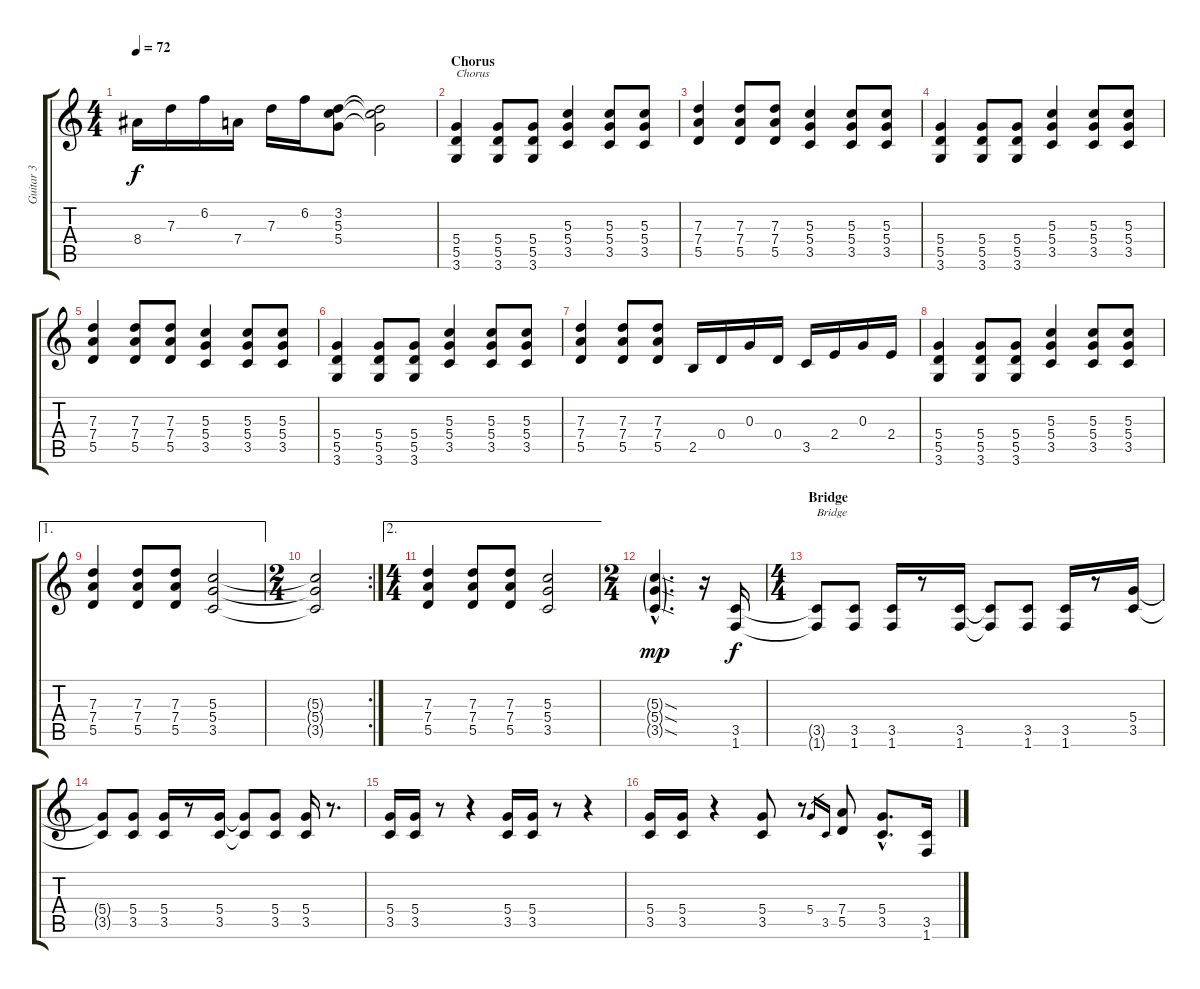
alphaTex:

\track ("Guitar 3" "Guitar 3") {instrument electricguitarclean}
\staff {score tabs}
\tuning (E4 B3 G3 D3 A2 E2) {hide}
\ts (4 4)
\tempo 72
\clef g2
\ks c
8.4.16{dy f} 7.3.16 6.2.16 7.4.16 7.3.16 6.2.16 (3.2 5.3 5.4).8 (3.2{t} 5.3{t} 5.4{t}).2 |
\section ("" "Chorus")
(5.4 5.5 3.6).4{txt "Chorus"} (5.4 5.5 3.6).8 (5.4 5.5 3.6).8 (5.3 5.4 3.5).4 (5.3 5.4 3.5).8 (5.3 5.4 3.5).8 |
(7.3 7.4 5.5).4 (7.3 7.4 5.5).8 (7.3 7.4 5.5).8 (5.3 5.4 3.5).4 (5.3 5.4 3.5).8 (5.3 5.4 3.5).8 |
(5.4 5.5 3.6).4 (5.4 5.5 3.6).8 (5.4 5.5 3.6).8 (5.3 5.4 3.5).4 (5.3 5.4 3.5).8 (5.3 5.4 3.5).8 |
(7.3 7.4 5.5).4 (7.3 7.4 5.5).8 (7.3 7.4 5.5).8 (5.3 5.4 3.5).4 (5.3 5.4 3.5).8 (5.3 5.4 3.5).8 |
(5.4 5.5 3.6).4 (5.4 5.5 3.6).8 (5.4 5.5 3.6).8 (5.3 5.4 3.5).4 (5.3 5.4 3.5).8 (5.3 5.4 3.5).8 |
(7.3 7.4 5.5).4 (7.3 7.4 5.5).8 (7.3 7.4 5.5).8 2.5.16 0.4.16 0.3.16 0.4.16 3.5.16 2.4.16 0.3.16 2.4.16 |
(5.4 5.5 3.6).4 (5.4 5.5 3.6).8 (5.4 5.5 3.6).8 (5.3 5.4 3.5).4 (5.3 5.4 3.5).8 (5.3 5.4 3.5).8 |
\ae 1
(7.3 7.4 5.5).4 (7.3 7.4 5.5).8 (7.3 7.4 5.5).8 (5.3 5.4 3.5).2 |
\rc 2
\ts (2 4)
(5.3{t} 5.4{t} 3.5{t}).2 |
\ae 2
\ts (4 4)
(7.3 7.4 5.5).4 (7.3 7.4 5.5).8 (7.3 7.4 5.5).8 (5.3 5.4 3.5).2 |
\ts (2 4)
(5.3{sod g hac} 5.4{sod g hac} 3.5{sod g hac}).4{d dy mp} r.16 (3.5 1.6).16{dy f} |
\ts (4 4)
\section ("" "Bridge")
(3.5{t} 1.6{t}).8{txt "Bridge"} (3.5 1.6).8 (3.5 1.6).16 r.8 (3.5 1.6).16 (3.5{t} 1.6{t}).8 (3.5 1.6).8 (3.5 1.6).16 r.8 (5.4 3.5).16 |
(5.4{t} 3.5{t}).8 (5.4 3.5).8 (5.4 3.5).16 r.8 (5.4 3.5).16 (5.4{t} 3.5{t}).8 (5.4 3.5).8 (5.4 3.5).16 r.8{d} |
(5.4 3.5).16 (5.4 3.5).16 r.8 r.4 (5.4 3.5).16 (5.4 3.5).16 r.8 r.4 |
(5.4 3.5).16 (5.4 3.5).16 r.4 (5.4 3.5).8 r.8 5.4.16{gr} 3.5.16{gr} (7.4 5.5).8 (5.4{hac} 3.5{hac}).8{d} (3.5 1.6).16
